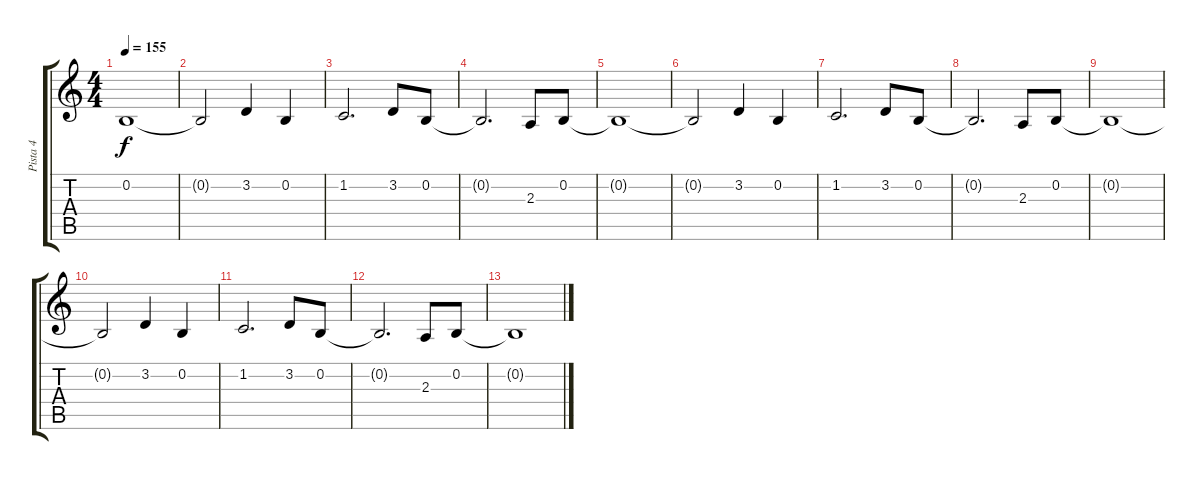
\track ("Pista 4" "Pista 4") {instrument electricgrandpiano}
\staff {score tabs}
\tuning (E4 B3 G3 D3 A2 E2) {hide}
\ts (4 4)
\tempo 155
\clef g2
\ks c
0.2{t}.1{dy f} |
0.2{t}.2 3.2.4 0.2.4 |
1.2.2{d} 3.2.8 0.2.8 |
0.2{t}.2{d} 2.3.8 0.2.8 |
0.2{t}.1 |
0.2{t}.2 3.2.4 0.2.4 |
1.2.2{d} 3.2.8 0.2.8 |
0.2{t}.2{d} 2.3.8 0.2.8 |
0.2{t}.1 |
0.2{t}.2 3.2.4 0.2.4 |
1.2.2{d} 3.2.8 0.2.8 |
0.2{t}.2{d} 2.3.8 0.2.8 |
0.2{t}.1
